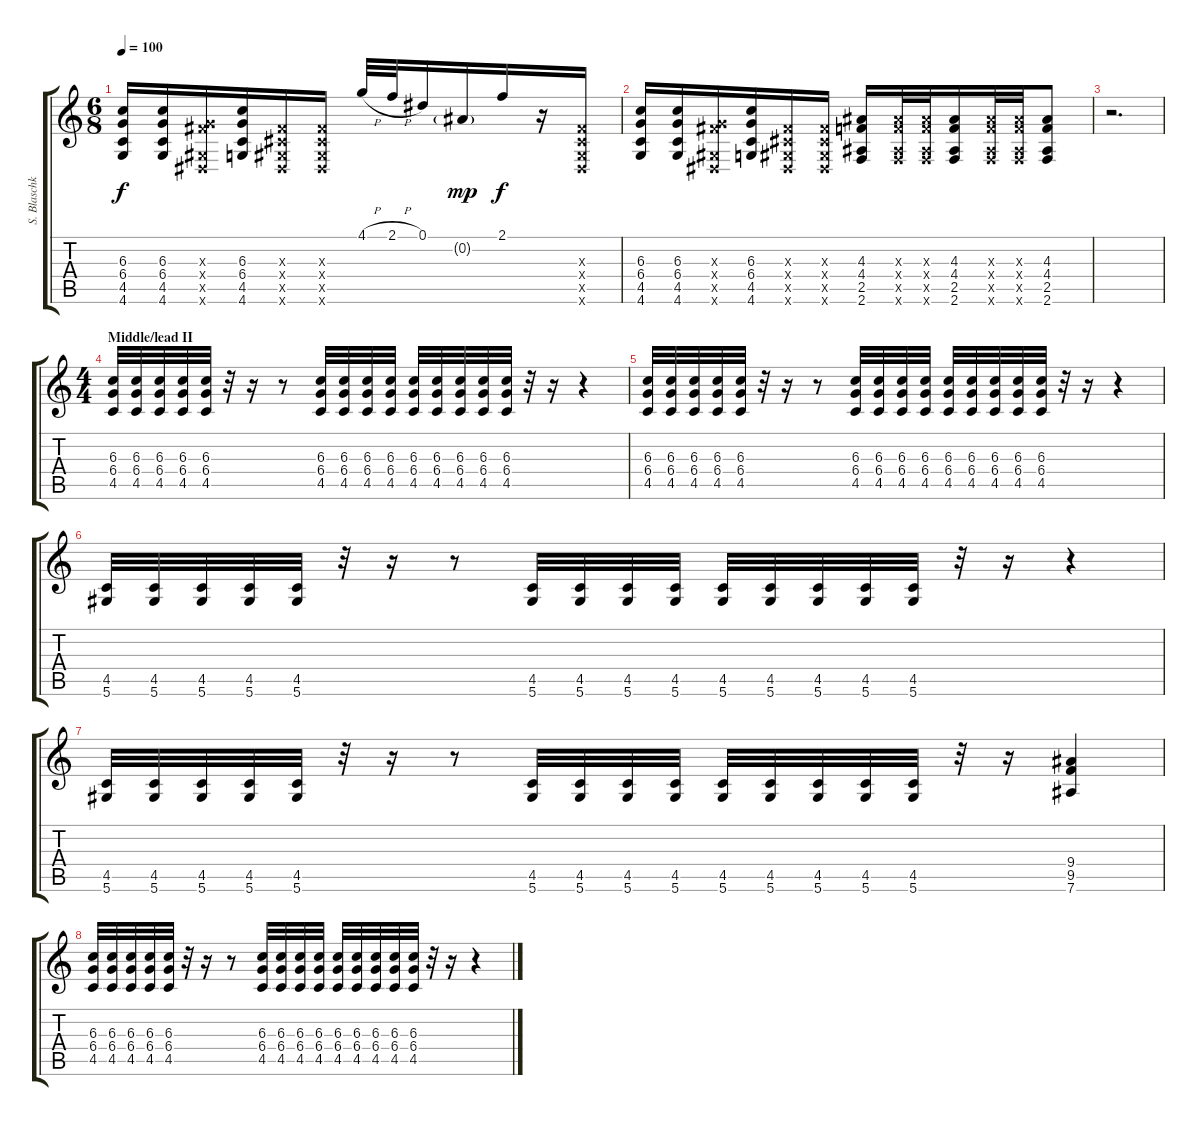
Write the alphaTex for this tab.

\track ("S. Blaschke" "S. Blaschk") {instrument distortionguitar}
\staff {score tabs}
\tuning (Eb4 Bb3 Gb3 Db3 Ab2 Eb2) {hide}
\ts (6 8)
\tempo 100
\clef g2
\ks c
(6.3 6.4 4.5 4.6).16{dy f} (6.3 6.4 4.5 4.6).16 (0.3{x} 6.4{x} 0.5{x} 0.6{x}).16 (6.3 6.4 4.5 4.6).16 (0.3{x} 0.4{x} 0.5{x} 0.6{x}).16 (0.3{x} 0.4{x} 0.5{x} 0.6{x}).16 4.1{h}.32 2.1{h}.32 0.1.16 0.2{g}.16{dy mp} 2.1.16{dy f} r.16 (0.3{x} 0.4{x} 0.5{x} 0.6{x}).16 |
(6.3 6.4 4.5 4.6).16 (6.3 6.4 4.5 4.6).16 (0.3{x} 6.4{x} 0.5{x} 0.6{x}).16 (6.3 6.4 4.5 4.6).16 (0.3{x} 0.4{x} 0.5{x} 0.6{x}).16 (0.3{x} 0.4{x} 0.5{x} 0.6{x}).16 (4.3 4.4 2.5 2.6).16 (4.3{x} 4.4{x} 2.5{x} 2.6{x}).32 (4.3{x} 4.4{x} 2.5{x} 2.6{x}).32 (4.3 4.4 2.5 2.6).16 (4.3{x} 4.4{x} 2.5{x} 2.6{x}).32 (4.3{x} 4.4{x} 2.5{x} 2.6{x}).32 (4.3 4.4 2.5 2.6).8 |
r.2{d} |
\ts (4 4)
\section ("" "Middle/lead II")
(6.3 6.4 4.5).32 (6.3 6.4 4.5).32 (6.3 6.4 4.5).32 (6.3 6.4 4.5).32 (6.3 6.4 4.5).32 r.32 r.16 r.8 (6.3 6.4 4.5).32 (6.3 6.4 4.5).32 (6.3 6.4 4.5).32 (6.3 6.4 4.5).32 (6.3 6.4 4.5).32 (6.3 6.4 4.5).32 (6.3 6.4 4.5).32 (6.3 6.4 4.5).32 (6.3 6.4 4.5).32 r.32 r.16 r.4 |
(6.3 6.4 4.5).32 (6.3 6.4 4.5).32 (6.3 6.4 4.5).32 (6.3 6.4 4.5).32 (6.3 6.4 4.5).32 r.32 r.16 r.8 (6.3 6.4 4.5).32 (6.3 6.4 4.5).32 (6.3 6.4 4.5).32 (6.3 6.4 4.5).32 (6.3 6.4 4.5).32 (6.3 6.4 4.5).32 (6.3 6.4 4.5).32 (6.3 6.4 4.5).32 (6.3 6.4 4.5).32 r.32 r.16 r.4 |
(4.5 5.6).32 (4.5 5.6).32 (4.5 5.6).32 (4.5 5.6).32 (4.5 5.6).32 r.32 r.16 r.8 (4.5 5.6).32 (4.5 5.6).32 (4.5 5.6).32 (4.5 5.6).32 (4.5 5.6).32 (4.5 5.6).32 (4.5 5.6).32 (4.5 5.6).32 (4.5 5.6).32 r.32 r.16 r.4 |
(4.5 5.6).32 (4.5 5.6).32 (4.5 5.6).32 (4.5 5.6).32 (4.5 5.6).32 r.32 r.16 r.8 (4.5 5.6).32 (4.5 5.6).32 (4.5 5.6).32 (4.5 5.6).32 (4.5 5.6).32 (4.5 5.6).32 (4.5 5.6).32 (4.5 5.6).32 (4.5 5.6).32 r.32 r.16 (9.4 9.5 7.6).4 |
(6.3 6.4 4.5).32 (6.3 6.4 4.5).32 (6.3 6.4 4.5).32 (6.3 6.4 4.5).32 (6.3 6.4 4.5).32 r.32 r.16 r.8 (6.3 6.4 4.5).32 (6.3 6.4 4.5).32 (6.3 6.4 4.5).32 (6.3 6.4 4.5).32 (6.3 6.4 4.5).32 (6.3 6.4 4.5).32 (6.3 6.4 4.5).32 (6.3 6.4 4.5).32 (6.3 6.4 4.5).32 r.32 r.16 r.4
